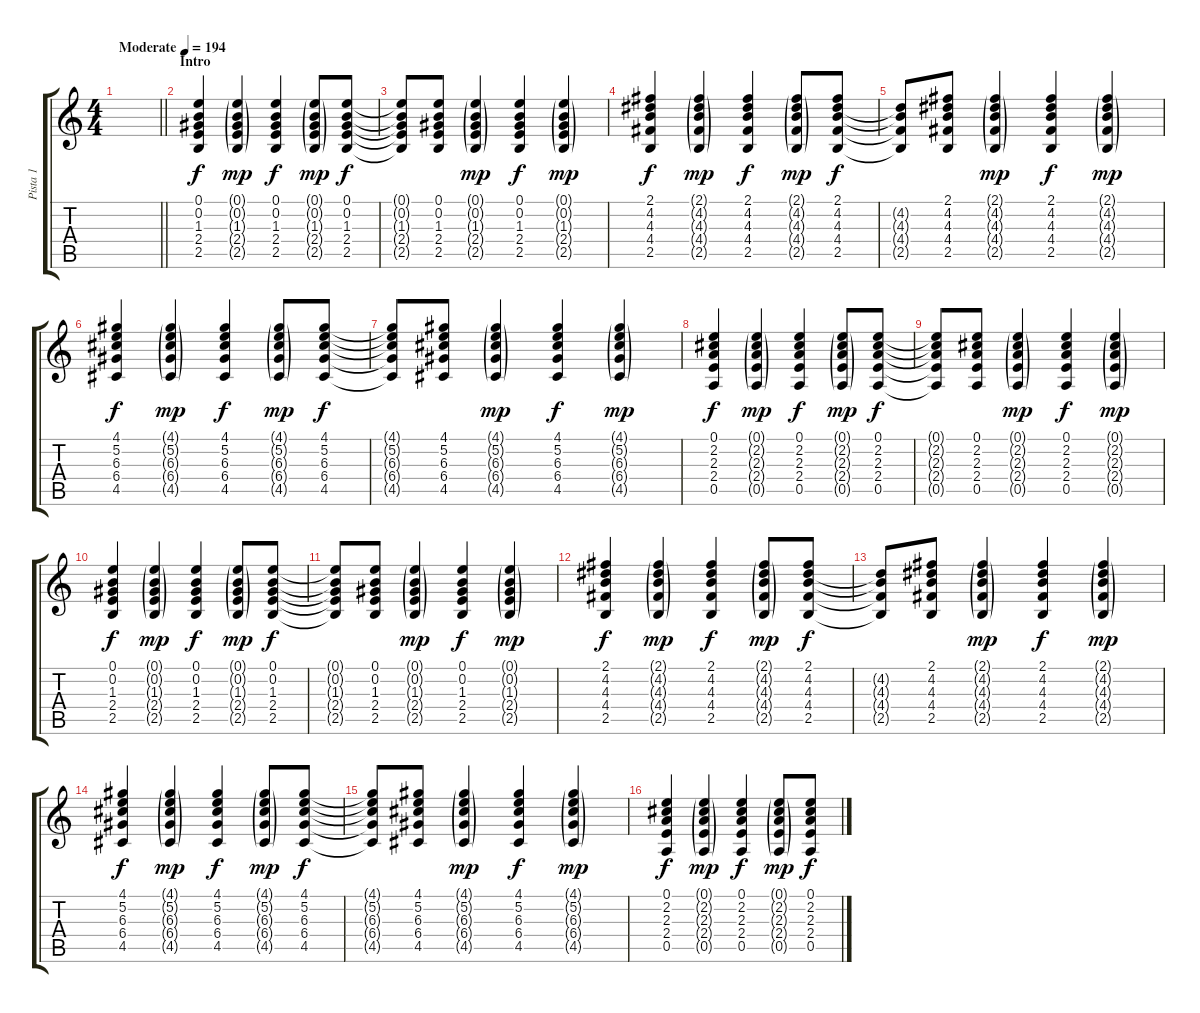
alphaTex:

\track ("Pista 1" "Pista 1") {instrument acousticguitarsteel}
\staff {score tabs}
\tuning (E4 B3 G3 D3 A2 E2) {hide}
\ts (4 4)
\tempo (194 "Moderate")
\clef g2
\barLineRight lightlight
\ks c
|
\section ("" "Intro")
(0.1 0.2 1.3 2.4 2.5).4 (0.1{g} 0.2{g} 1.3{g} 2.4{g} 2.5{g}).4{dy mp} (0.1 0.2 1.3 2.4 2.5).4{dy f} (0.1{g} 0.2{g} 1.3{g} 2.4{g} 2.5{g}).8{dy mp} (0.1 0.2 1.3 2.4 2.5).8{dy f} |
(0.1{t} 0.2{t} 1.3{t} 2.4{t} 2.5{t}).8 (0.1 0.2 1.3 2.4 2.5).8 (0.1{g} 0.2{g} 1.3{g} 2.4{g} 2.5{g}).4{dy mp} (0.1 0.2 1.3 2.4 2.5).4{dy f} (0.1{g} 0.2{g} 1.3{g} 2.4{g} 2.5{g}).4{dy mp} |
(2.1 4.2 4.3 4.4 2.5).4{dy f} (2.1{g} 4.2{g} 4.3{g} 4.4{g} 2.5{g}).4{dy mp} (2.1 4.2 4.3 4.4 2.5).4{dy f} (2.1{g} 4.2{g} 4.3{g} 4.4{g} 2.5{g}).8{dy mp} (2.1 4.2 4.3 4.4 2.5).8{dy f} |
(4.2{t} 4.3{t} 4.4{t} 2.5{t}).8 (2.1 4.2 4.3 4.4 2.5).8 (2.1{g} 4.2{g} 4.3{g} 4.4{g} 2.5{g}).4{dy mp} (2.1 4.2 4.3 4.4 2.5).4{dy f} (2.1{g} 4.2{g} 4.3{g} 4.4{g} 2.5{g}).4{dy mp} |
(4.1 5.2 6.3 6.4 4.5).4{dy f} (4.1{g} 5.2{g} 6.3{g} 6.4{g} 4.5{g}).4{dy mp} (4.1 5.2 6.3 6.4 4.5).4{dy f} (4.1{g} 5.2{g} 6.3{g} 6.4{g} 4.5{g}).8{dy mp} (4.1 5.2 6.3 6.4 4.5).8{dy f} |
(4.1{t} 5.2{t} 6.3{t} 6.4{t} 4.5{t}).8 (4.1 5.2 6.3 6.4 4.5).8 (4.1{g} 5.2{g} 6.3{g} 6.4{g} 4.5{g}).4{dy mp} (4.1 5.2 6.3 6.4 4.5).4{dy f} (4.1{g} 5.2{g} 6.3{g} 6.4{g} 4.5{g}).4{dy mp} |
(0.1 2.2 2.3 2.4 0.5).4{dy f} (0.1{g} 2.2{g} 2.3{g} 2.4{g} 0.5{g}).4{dy mp} (0.1 2.2 2.3 2.4 0.5).4{dy f} (0.1{g} 2.2{g} 2.3{g} 2.4{g} 0.5{g}).8{dy mp} (0.1 2.2 2.3 2.4 0.5).8{dy f} |
(0.1{t} 2.2{t} 2.3{t} 2.4{t} 0.5{t}).8 (0.1 2.2 2.3 2.4 0.5).8 (0.1{g} 2.2{g} 2.3{g} 2.4{g} 0.5{g}).4{dy mp} (0.1 2.2 2.3 2.4 0.5).4{dy f} (0.1{g} 2.2{g} 2.3{g} 2.4{g} 0.5{g}).4{dy mp} |
(0.1 0.2 1.3 2.4 2.5).4{dy f} (0.1{g} 0.2{g} 1.3{g} 2.4{g} 2.5{g}).4{dy mp} (0.1 0.2 1.3 2.4 2.5).4{dy f} (0.1{g} 0.2{g} 1.3{g} 2.4{g} 2.5{g}).8{dy mp} (0.1 0.2 1.3 2.4 2.5).8{dy f} |
(0.1{t} 0.2{t} 1.3{t} 2.4{t} 2.5{t}).8 (0.1 0.2 1.3 2.4 2.5).8 (0.1{g} 0.2{g} 1.3{g} 2.4{g} 2.5{g}).4{dy mp} (0.1 0.2 1.3 2.4 2.5).4{dy f} (0.1{g} 0.2{g} 1.3{g} 2.4{g} 2.5{g}).4{dy mp} |
(2.1 4.2 4.3 4.4 2.5).4{dy f} (2.1{g} 4.2{g} 4.3{g} 4.4{g} 2.5{g}).4{dy mp} (2.1 4.2 4.3 4.4 2.5).4{dy f} (2.1{g} 4.2{g} 4.3{g} 4.4{g} 2.5{g}).8{dy mp} (2.1 4.2 4.3 4.4 2.5).8{dy f} |
(4.2{t} 4.3{t} 4.4{t} 2.5{t}).8 (2.1 4.2 4.3 4.4 2.5).8 (2.1{g} 4.2{g} 4.3{g} 4.4{g} 2.5{g}).4{dy mp} (2.1 4.2 4.3 4.4 2.5).4{dy f} (2.1{g} 4.2{g} 4.3{g} 4.4{g} 2.5{g}).4{dy mp} |
(4.1 5.2 6.3 6.4 4.5).4{dy f} (4.1{g} 5.2{g} 6.3{g} 6.4{g} 4.5{g}).4{dy mp} (4.1 5.2 6.3 6.4 4.5).4{dy f} (4.1{g} 5.2{g} 6.3{g} 6.4{g} 4.5{g}).8{dy mp} (4.1 5.2 6.3 6.4 4.5).8{dy f} |
(4.1{t} 5.2{t} 6.3{t} 6.4{t} 4.5{t}).8 (4.1 5.2 6.3 6.4 4.5).8 (4.1{g} 5.2{g} 6.3{g} 6.4{g} 4.5{g}).4{dy mp} (4.1 5.2 6.3 6.4 4.5).4{dy f} (4.1{g} 5.2{g} 6.3{g} 6.4{g} 4.5{g}).4{dy mp} |
(0.1 2.2 2.3 2.4 0.5).4{dy f} (0.1{g} 2.2{g} 2.3{g} 2.4{g} 0.5{g}).4{dy mp} (0.1 2.2 2.3 2.4 0.5).4{dy f} (0.1{g} 2.2{g} 2.3{g} 2.4{g} 0.5{g}).8{dy mp} (0.1 2.2 2.3 2.4 0.5).8{dy f}
